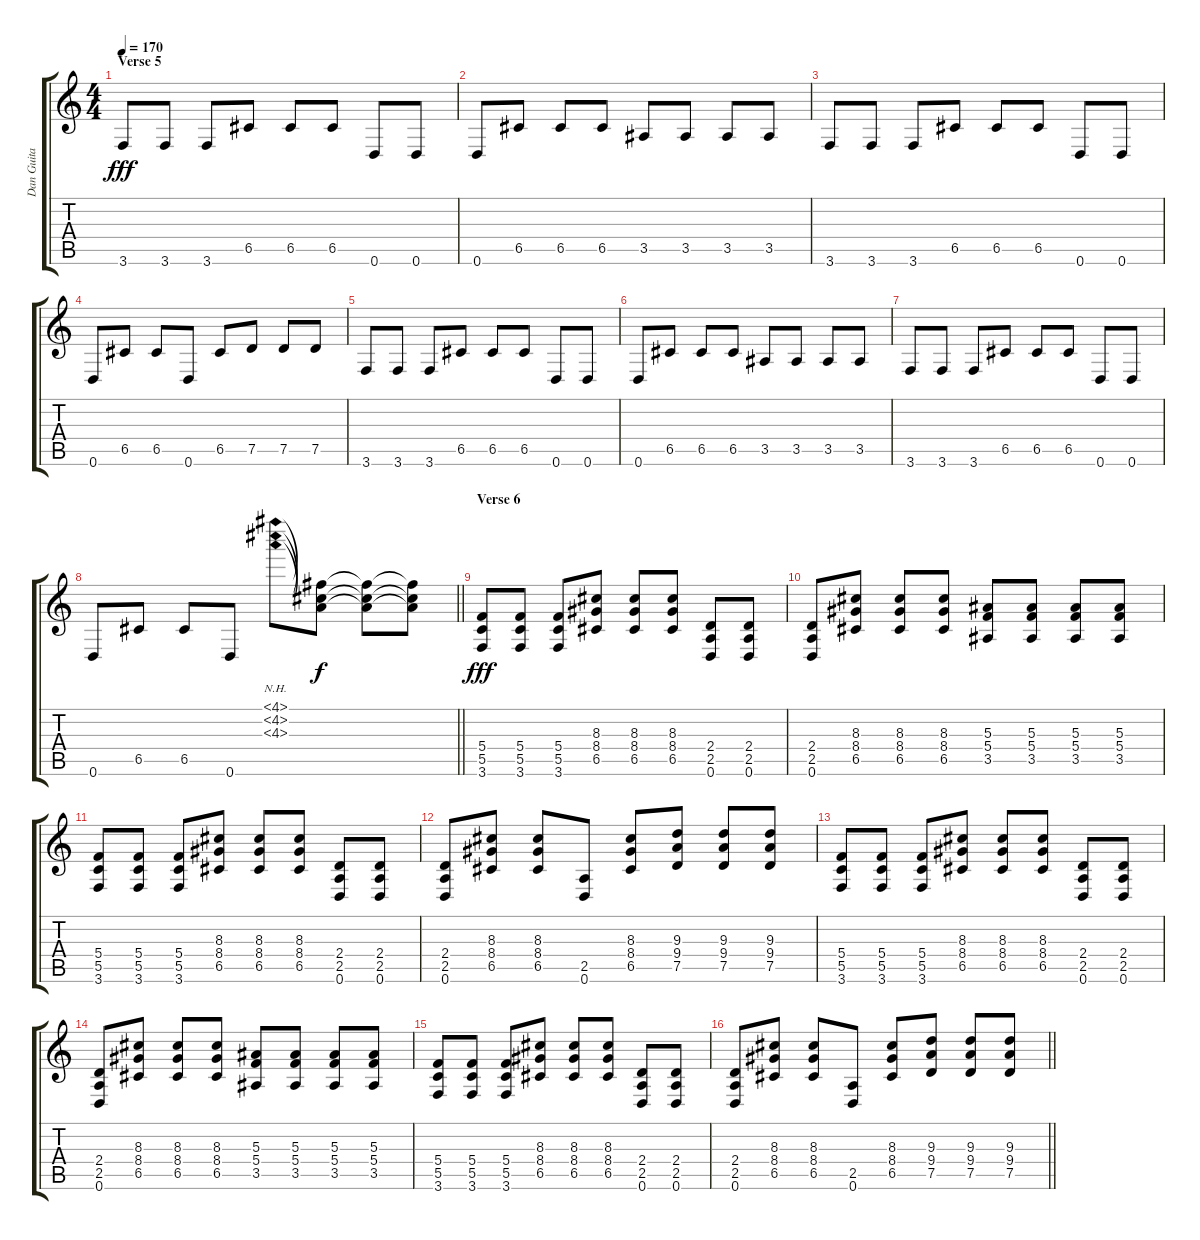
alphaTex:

\track (" Dan Guitar" " Dan Guita") {instrument distortionguitar}
\staff {score tabs}
\tuning (D4 A3 F3 C3 G2 D2) {hide}
\ts (4 4)
\section ("" "Verse 5")
\tempo 170
\clef g2
\ks c
3.6.8{dy fff} 3.6.8 3.6.8 6.5.8 6.5.8 6.5.8 0.6.8 0.6.8 |
0.6.8 6.5.8 6.5.8 6.5.8 3.5.8 3.5.8 3.5.8 3.5.8 |
3.6.8 3.6.8 3.6.8 6.5.8 6.5.8 6.5.8 0.6.8 0.6.8 |
0.6.8 6.5.8 6.5.8 0.6.8 6.5.8 7.5.8 7.5.8 7.5.8 |
3.6.8 3.6.8 3.6.8 6.5.8 6.5.8 6.5.8 0.6.8 0.6.8 |
0.6.8 6.5.8 6.5.8 6.5.8 3.5.8 3.5.8 3.5.8 3.5.8 |
3.6.8 3.6.8 3.6.8 6.5.8 6.5.8 6.5.8 0.6.8 0.6.8 |
\barLineRight lightlight
0.6.8 6.5.8 6.5.8 0.6.8 (4.1{nh} 4.2{nh} 4.3{nh}).8 (4.1{t} 4.2{t} 4.3{t}).8{dy f} (4.1{t} 4.2{t} 4.3{t}).8 (4.1{t} 4.2{t} 4.3{t}).8 |
\section ("" "Verse 6")
(5.4 5.5 3.6).8{dy fff} (5.4 5.5 3.6).8 (5.4 5.5 3.6).8 (8.3 8.4 6.5).8 (8.3 8.4 6.5).8 (8.3 8.4 6.5).8 (2.4 2.5 0.6).8 (2.4 2.5 0.6).8 |
(2.4 2.5 0.6).8 (8.3 8.4 6.5).8 (8.3 8.4 6.5).8 (8.3 8.4 6.5).8 (5.3 5.4 3.5).8 (5.3 5.4 3.5).8 (5.3 5.4 3.5).8 (5.3 5.4 3.5).8 |
(5.4 5.5 3.6).8 (5.4 5.5 3.6).8 (5.4 5.5 3.6).8 (8.3 8.4 6.5).8 (8.3 8.4 6.5).8 (8.3 8.4 6.5).8 (2.4 2.5 0.6).8 (2.4 2.5 0.6).8 |
(2.4 2.5 0.6).8 (8.3 8.4 6.5).8 (8.3 8.4 6.5).8 (2.5 0.6).8 (8.3 8.4 6.5).8 (9.3 9.4 7.5).8 (9.3 9.4 7.5).8 (9.3 9.4 7.5).8 |
(5.4 5.5 3.6).8 (5.4 5.5 3.6).8 (5.4 5.5 3.6).8 (8.3 8.4 6.5).8 (8.3 8.4 6.5).8 (8.3 8.4 6.5).8 (2.4 2.5 0.6).8 (2.4 2.5 0.6).8 |
(2.4 2.5 0.6).8 (8.3 8.4 6.5).8 (8.3 8.4 6.5).8 (8.3 8.4 6.5).8 (5.3 5.4 3.5).8 (5.3 5.4 3.5).8 (5.3 5.4 3.5).8 (5.3 5.4 3.5).8 |
(5.4 5.5 3.6).8 (5.4 5.5 3.6).8 (5.4 5.5 3.6).8 (8.3 8.4 6.5).8 (8.3 8.4 6.5).8 (8.3 8.4 6.5).8 (2.4 2.5 0.6).8 (2.4 2.5 0.6).8 |
\barLineRight lightlight
(2.4 2.5 0.6).8 (8.3 8.4 6.5).8 (8.3 8.4 6.5).8 (2.5 0.6).8 (8.3 8.4 6.5).8 (9.3 9.4 7.5).8 (9.3 9.4 7.5).8 (9.3 9.4 7.5).8
